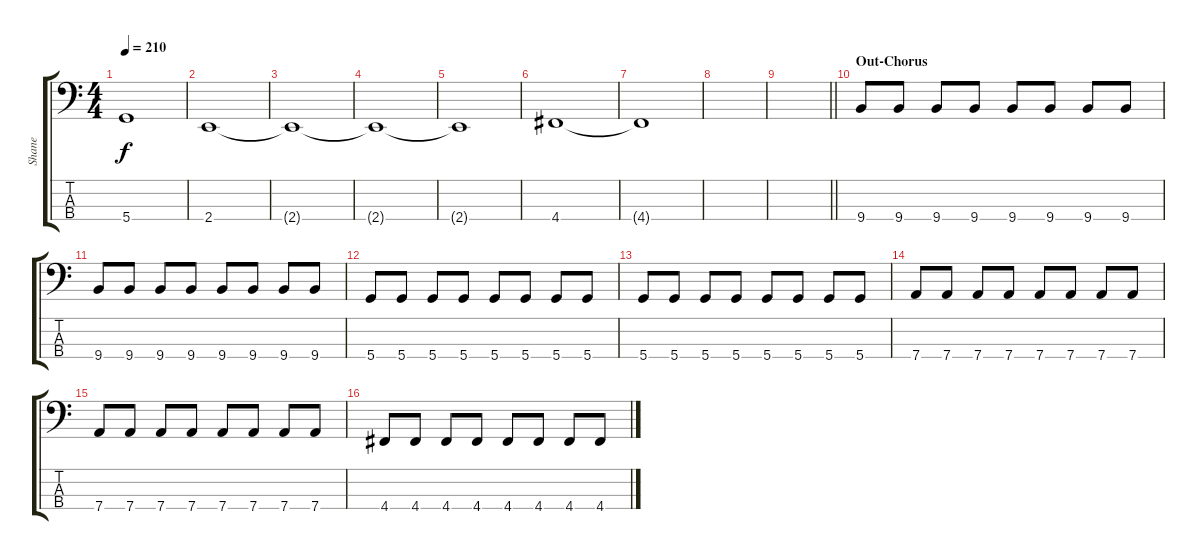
\track ("Shane" "Shane") {instrument electricbasspick}
\staff {score tabs}
\tuning (G2 D2 A1 D1) {hide}
\ts (4 4)
\tempo 210
\clef f4
\ks c
5.4{t}.1{dy f} |
2.4.1 |
2.4{t}.1 |
2.4{t}.1 |
2.4{t}.1 |
4.4.1 |
4.4{t}.1 |
|
\barLineRight lightlight
|
\section ("" "Out-Chorus")
9.4.8 9.4.8 9.4.8 9.4.8 9.4.8 9.4.8 9.4.8 9.4.8 |
9.4.8 9.4.8 9.4.8 9.4.8 9.4.8 9.4.8 9.4.8 9.4.8 |
5.4.8 5.4.8 5.4.8 5.4.8 5.4.8 5.4.8 5.4.8 5.4.8 |
5.4.8 5.4.8 5.4.8 5.4.8 5.4.8 5.4.8 5.4.8 5.4.8 |
7.4.8 7.4.8 7.4.8 7.4.8 7.4.8 7.4.8 7.4.8 7.4.8 |
7.4.8 7.4.8 7.4.8 7.4.8 7.4.8 7.4.8 7.4.8 7.4.8 |
4.4.8 4.4.8 4.4.8 4.4.8 4.4.8 4.4.8 4.4.8 4.4.8
